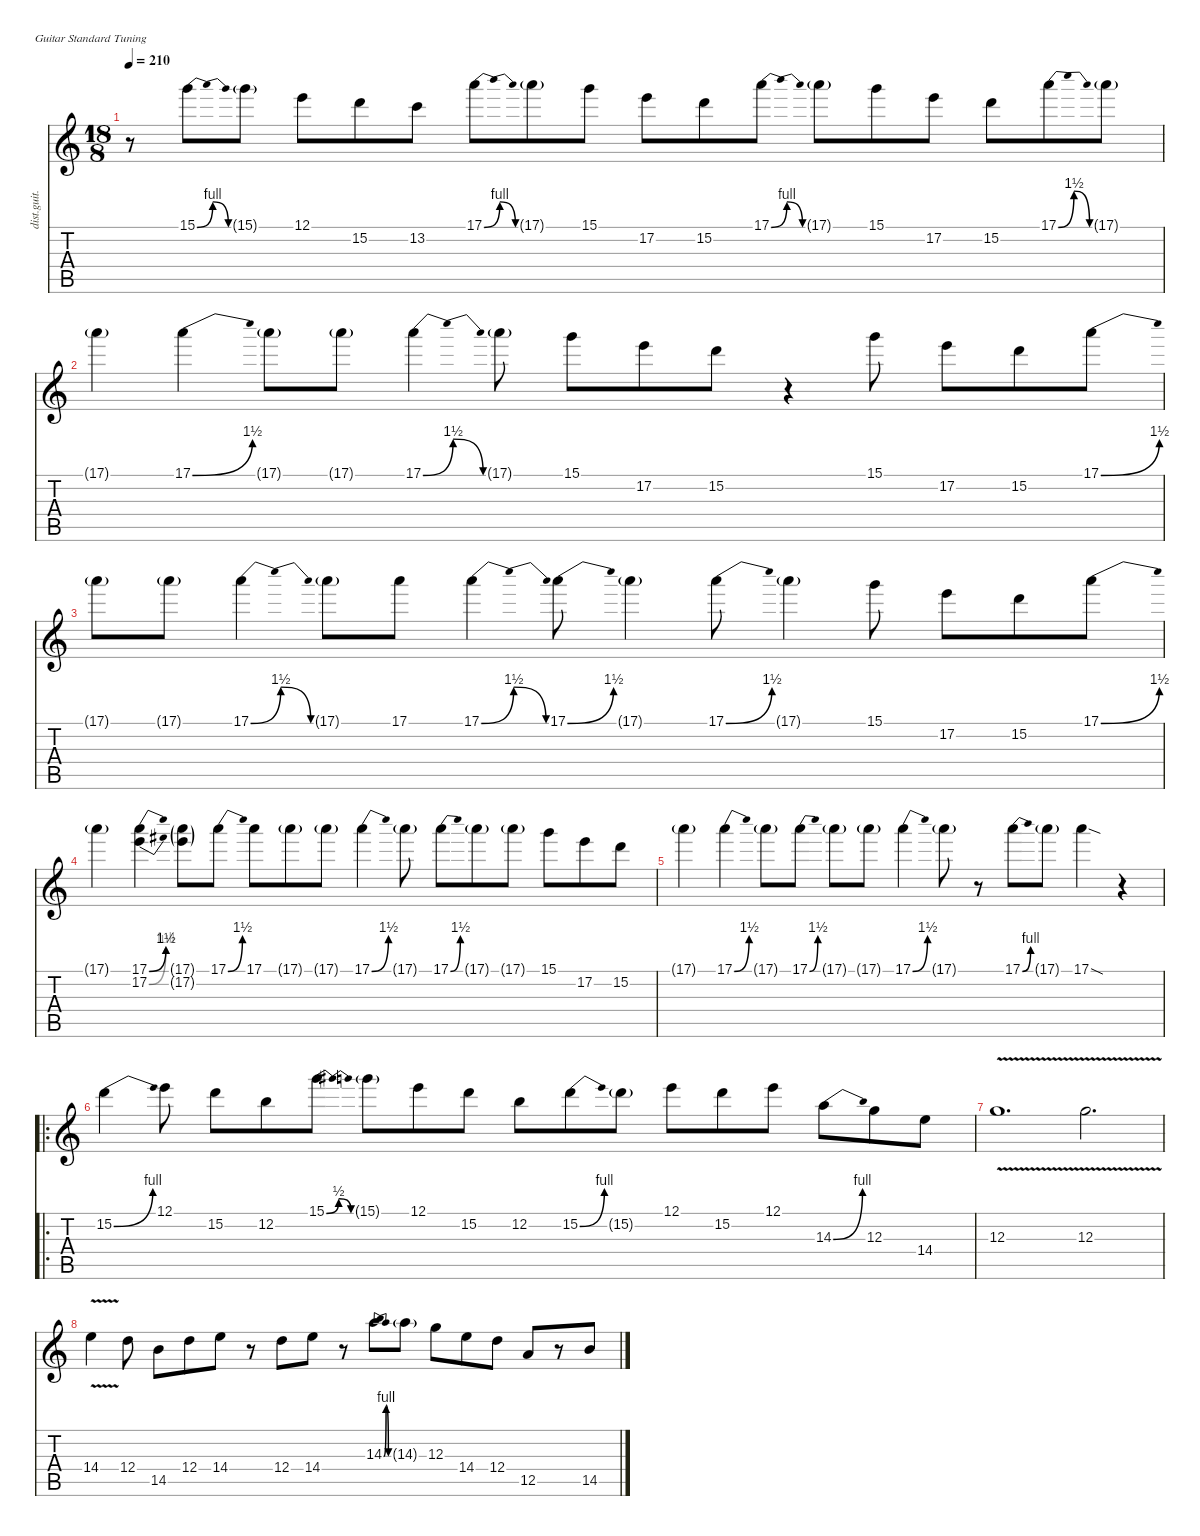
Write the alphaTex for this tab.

\defaultSystemsLayout 4
\hideDynamics
\bracketExtendMode nobrackets
\otherSystemsTrackNameOrientation horizontal
\track ("Guitar " "dist.guit.") {instrument distortionguitar}
\staff {score tabs}
\tuning (E4 B3 G3 D3 A2 E2)
\ts (18 8)
\tempo 210
\clef g2
\ks c
r.8{dy f beam Down} 15.1{be (bendrelease 0 0 15 4 30 4 45 0)}.8{beam Down} 15.1{g}.8{beam Down} 12.1.8{beam Down} 15.2.8{beam Down} 13.2.8{beam Down} 17.1{be (bendrelease 0 0 15 4 30 4 45 0)}.8{beam Down} 17.1{g}.8{beam Down} 15.1.8{beam Down} 17.2.8{beam Down} 15.2.8{beam Down} 17.1{be (bendrelease 0 0 15 4 30 4 45 0)}.8{beam Down} 17.1{g}.8{beam Down} 15.1.8{beam Down} 17.2.8{beam Down} 15.2.8{beam Down} 17.1{be (bendrelease 0 0 15 6 30 6 45 0)}.8{beam Down} 17.1{g}.8{beam Down} |
17.1{g}.4{beam Down} 17.1{be (bend 0 0 30 6)}.4{beam Down} 17.1{g}.8{beam Down} 17.1{g}.8{beam Down} 17.1{be (bendrelease 0 0 15 6 30 6 45 0)}.4{beam Down} 17.1{g}.8{beam Down} 15.1.8{beam Down} 17.2.8{beam Down} 15.2.8{beam Down} r.4{beam Down} 15.1.8{beam Down} 17.2.8{beam Down} 15.2.8{beam Down} 17.1{be (bend 0 0 30 6)}.8{beam Down} |
17.1{g}.8{beam Down} 17.1{g}.8{beam Down} 17.1{be (bendrelease 0 0 15 6 30 6 45 0)}.4{beam Down} 17.1{g}.8{beam Down} 17.1.8{beam Down} 17.1{be (bendrelease 0 0 15 6 30 6 45 0)}.4{beam Down} 17.1{be (bend 0 0 30 6)}.8{beam Down} 17.1{g}.4{beam Down} 17.1{be (bend 0 0 30 6)}.8{beam Down} 17.1{g}.4{beam Down} 15.1.8{beam Down} 17.2.8{beam Down} 15.2.8{beam Down} 17.1{be (bend 0 0 30 6)}.8{beam Down} |
17.1{g}.4{beam Down} (17.1{be (bend 0 0 30 6)} 17.2{be (bend 0 0 30 4)}).4{beam Down} (17.1{g} 17.2{g}).8{beam Down} 17.1{be (bend 0 0 30 6)}.8{beam Down} 17.1.8{beam Down} 17.1{g}.8{beam Down} 17.1{g}.8{beam Down} 17.1{be (bend 0 0 30 6)}.4{beam Down} 17.1{g}.8{beam Down} 17.1{be (bend 0 0 30 6)}.8{beam Down} 17.1{g}.8{beam Down} 17.1{g}.8{beam Down} 15.1.8{beam Down} 17.2.8{beam Down} 15.2.8{beam Down} |
17.1{g}.4{beam Down} 17.1{be (bend 0 0 30 6)}.4{beam Down} 17.1{g}.8{beam Down} 17.1{be (bend 0 0 30 6)}.8{beam Down} 17.1{g}.8{beam Down} 17.1{g}.8{beam Down} 17.1{be (bend 0 0 30 6)}.4{beam Down} 17.1{g}.8{beam Down} r.8{beam Down} 17.1{be (bend 0 0 30 4)}.8{beam Down} 17.1{g}.8{beam Down} 17.1{sod}.4{beam Down} r.4{beam Down} |
\ro
15.2{be (bend 0 0 30 4)}.4{beam Down} 12.1.8{beam Down} 15.2.8{beam Down} 12.2.8{beam Down} 15.1{be (bendrelease 0 0 15 2 30 2 45 0)}.8{beam Down} 15.1{g}.8{beam Down} 12.1.8{beam Down} 15.2.8{beam Down} 12.2.8{beam Down} 15.2{be (bend 0 0 30 4)}.8{beam Down} 15.2{g}.8{beam Down} 12.1.8{beam Down} 15.2.8{beam Down} 12.1.8{beam Down} 14.3{be (bend 0 0 30 4)}.8{beam Down} 12.3.8{beam Down} 14.4.8{beam Down} |
12.3{v}.1{d beam Down} 12.3{v}.2{d beam Down} |
14.4{v}.4{beam Down} 12.4.8{beam Down} 14.5.8{beam Down} 12.4.8{beam Down} 14.4.8{beam Down} r.8{beam Down} 12.4.8{beam Down} 14.4.8{beam Down} r.8{beam Down} 14.3{be (bendrelease 0 0 15 4 30 4 45 0)}.8{beam Down} 14.3{g}.8{beam Down} 12.3.8{beam Down} 14.4.8{beam Down} 12.4.8{beam Down} 12.5.8{beam Up} r.8{beam Up} 14.5.8{beam Up}
